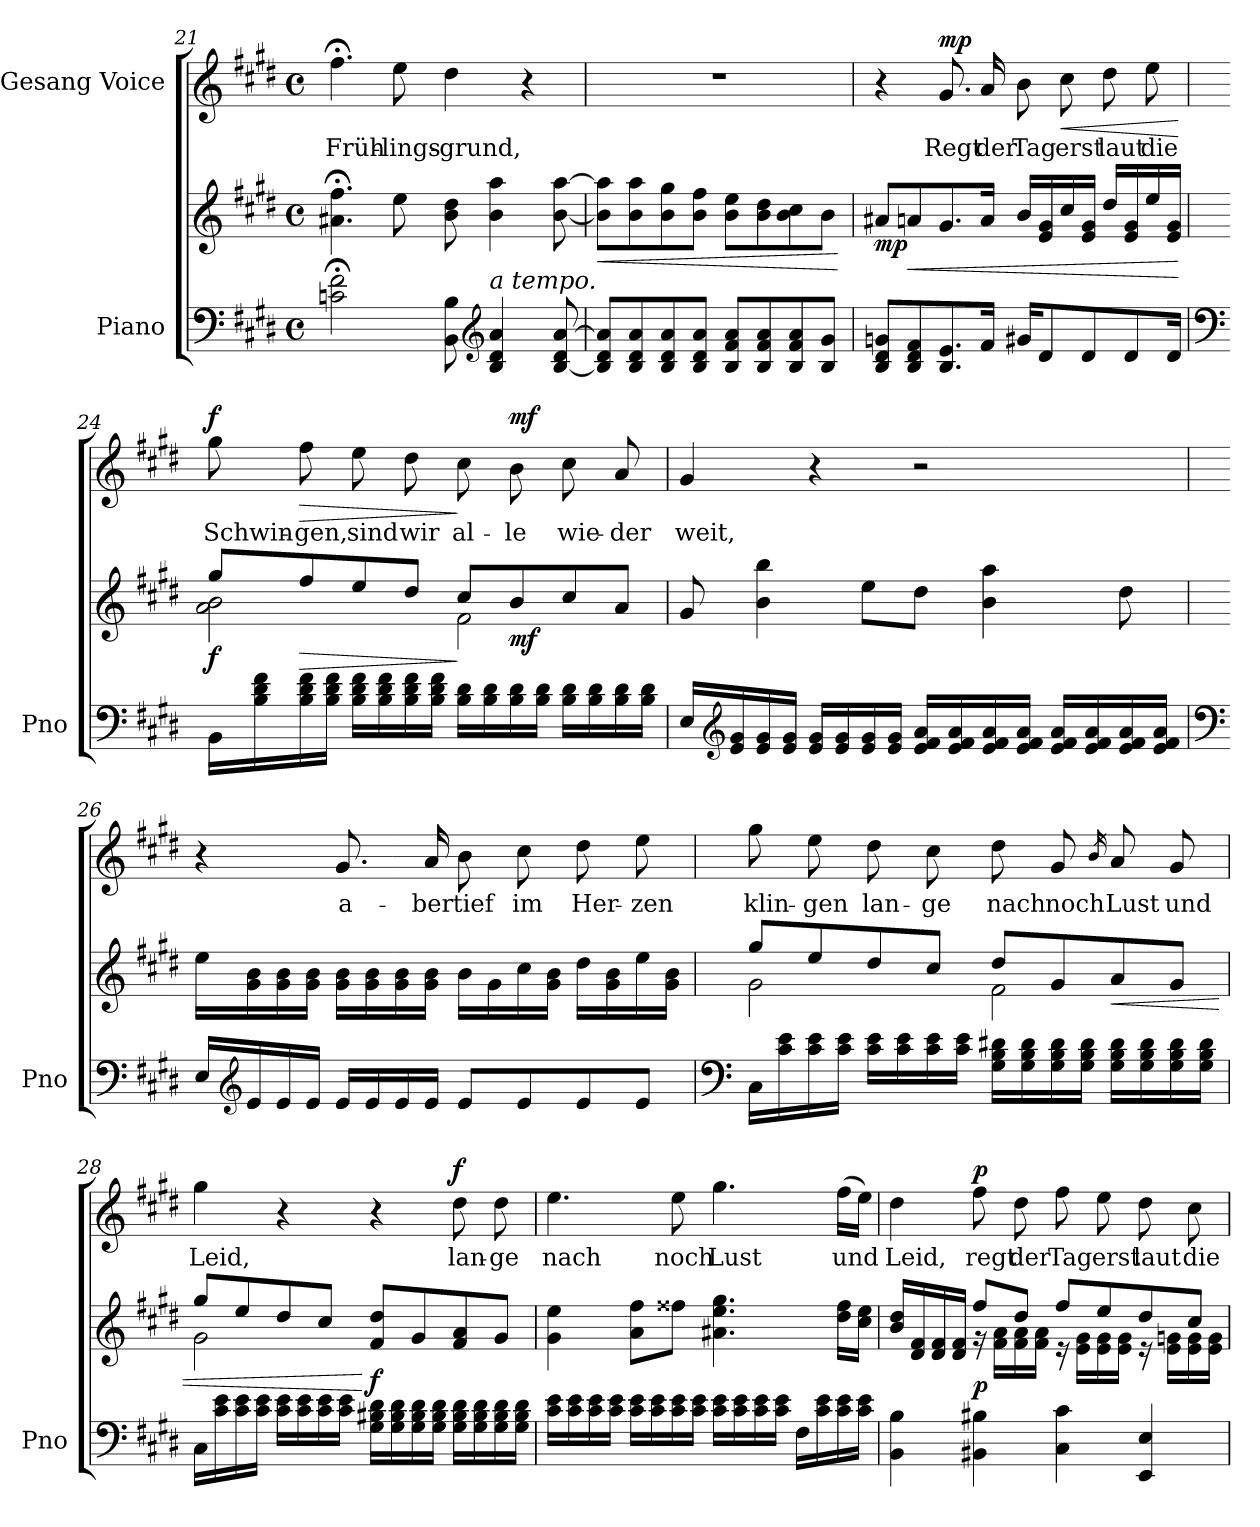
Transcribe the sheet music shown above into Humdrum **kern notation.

**kern	**kern	**dynam	**kern	**text	**dynam
*part2	*part2	*part2	*part1	*part1	*part1
*staff3	*staff2	*staff2/3	*staff1	*staff1	*staff1
*I"Piano	*	*	*I"Gesang Voice	*	*
*I'Pno	*	*	*	*	*
*clefF4	*clefG2	*	*clefG2	*	*
*k[f#c#g#d#]	*k[f#c#g#d#]	*	*k[f#c#g#d#]	*	*
*M4/4	*M4/4	*	*M4/4	*	*
*met(c)	*met(c)	*	*met(c)	*	*
=21	=21	=21	=21	=21	=21
!	!	!	!	!LO:LY:b	!
2cn\; 2f#\;	4.a#X\;< 4.ff#\;<	.	4.ff#;<\	Früh-	.
!	!	!	!	!LO:LY:b	!
.	8ee\	.	8ee\	-lings-	.
!	!	!	!	!LO:LY:b	!
8BB\ 8B\	8b\ 8dd#\	.	4dd#\	-grund,	.
*clefG2	*	*	*	*	*
!LO:TX:a:i:t=a tempo.	!	!	!	!	!
4B/ 4d#/ 4a/	4b\ 4aa\	.	.	.	.
.	.	.	4r	.	.
[8B/ 8d#/ [8a/	[8b\ [8aa\	.	.	.	.
!!LO:LB:g=z
=22	=22	=22	=22	=22	=22
!	!	!LO:HP:b	!	!	!
8B/] 8d#/ 8a/]L	8b\] 8aa\]L	<	1r	.	.
8B/ 8d#/ 8a/	8b\ 8aa\	.	.	.	.
8B/ 8d#/ 8a/	8b\ 8gg#\	.	.	.	.
8B/ 8d#/ 8a/J	8b\ 8ff#\J	.	.	.	.
8B/ 8f#/ 8a/L	8b\ 8ee\L	.	.	.	.
8B/ 8f#/ 8a/	8b\ 8dd#\	.	.	.	.
8B/ 8f#/ 8a/	8b\ 8cc#\	.	.	.	.
8B/ 8g#/J	8b\J	.	.	.	.
.	.	[	.	.	.
=23	=23	=23	=23	=23	=23
!	!	!LO:DY:b	!	!	!
8B/ 8d#/ 8gn/L	8a#X/L	mp	4r	.	.
!	!	!LO:HP:b	!	!	!
8B/ 8d#/ 8f#/	8an/	<	.	.	.
!	!	!	!	!LO:LY:b	!LO:DY:a
8.B/ 8.e/	8.g#/	.	8.g#/	Regt	mp
!	!	!	!	!LO:LY:b	!
16f#/Jk	16a/Jk	.	16a/	der	.
!	!	!	!	!LO:LY:b	!
16g#X/KL	16b/LL	.	8b\	Tag	.
8d#/	16e/ 16g#/	.	.	.	.
!	!	!	!	!LO:LY:b	!LO:HP:b
.	16cc#/	.	8cc#\	erst	<
8d#/	16e/ 16g#/JJ	.	.	.	.
!	!	!	!	!LO:LY:b	!
.	16dd#/LL	.	8dd#\	laut	.
8d#/	16e/ 16g#/	.	.	.	.
!	!	!	!	!LO:LY:b	!
.	16ee/	.	8ee\	die	.
16d#/Jk	16e/ 16g#/JJ	.	.	.	.
.	.	[	.	.	[
=24	=24	=24	=24	=24	=24
*clefF4	*	*	*	*	*
*	*^	*	*	*	*
!	!	!	!LO:DY:b	!	!LO:LY:b	!LO:DY:a
16BB\LL	8gg#/L	2a\ 2b\	f	8gg#\	Schwin-	f
16B\ 16d#\ 16f#\	.	.	.	.	.	.
!	!	!	!LO:HP:b	!	!LO:LY:b	!LO:HP:b
16B\ 16d#\ 16f#\	8ff#/	.	>	8ff#\	-gen,	>
16B\ 16d#\ 16f#\JJ	.	.	.	.	.	.
!	!	!	!	!	!LO:LY:b	!
16B\ 16d#\ 16f#\LL	8ee/	.	.	8ee\	sind	.
16B\ 16d#\ 16f#\	.	.	.	.	.	.
!	!	!	!	!	!LO:LY:b	!
16B\ 16d#\ 16f#\	8dd#/J	.	.	8dd#\	wir	.
16B\ 16d#\ 16f#\JJ	.	.	.	.	.	.
!	!	!	!	!	!LO:LY:b	!
16B\ 16d#\LL	8cc#/L	2f#\	]	8cc#\	al-	]
16B\ 16d#\	.	.	.	.	.	.
!	!	!	!LO:DY:b	!	!LO:LY:b	!LO:DY:a
16B\ 16d#\	8b/	.	mf	8b\	-le	mf
16B\ 16d#\JJ	.	.	.	.	.	.
!	!	!	!	!	!LO:LY:b	!
16B\ 16d#\LL	8cc#/	.	.	8cc#\	wie-	.
16B\ 16d#\	.	.	.	.	.	.
!	!	!	!	!	!LO:LY:b	!
16B\ 16d#\	8a/J	.	.	8a/	-der	.
16B\ 16d#\JJ	.	.	.	.	.	.
*	*v	*v	*	*	*	*
!!LO:LB:g=z
=25	=25	=25	=25	=25	=25
!	!	!	!	!LO:LY:b	!
16E/LL	8g#/	.	4g#/	weit,	.
*clefG2	*	*	*	*	*
16e/ 16g#/	.	.	.	.	.
16e/ 16g#/	4b\ 4bb\	.	.	.	.
16e/ 16g#/JJ	.	.	.	.	.
16e/ 16g#/LL	.	.	4r	.	.
16e/ 16g#/	.	.	.	.	.
16e/ 16g#/	8ee\L	.	.	.	.
16e/ 16g#/JJ	.	.	.	.	.
16e/ 16f#/ 16a/LL	8dd#\J	.	2r	.	.
16e/ 16f#/ 16a/	.	.	.	.	.
16e/ 16f#/ 16a/	4b\ 4aa\	.	.	.	.
16e/ 16f#/ 16a/JJ	.	.	.	.	.
16e/ 16f#/ 16a/LL	.	.	.	.	.
16e/ 16f#/ 16a/	.	.	.	.	.
16e/ 16f#/ 16a/	8dd#\	.	.	.	.
16e/ 16f#/ 16a/JJ	.	.	.	.	.
=26	=26	=26	=26	=26	=26
*clefF4	*	*	*	*	*
16E/LL	16ee\LL	.	4r	.	.
*clefG2	*	*	*	*	*
16e/	16g#\ 16b\	.	.	.	.
16e/	16g#\ 16b\	.	.	.	.
16e/JJ	16g#\ 16b\JJ	.	.	.	.
!	!	!	!	!LO:LY:b	!
16e/LL	16g#\ 16b\LL	.	8.g#/	a-	.
16e/	16g#\ 16b\	.	.	.	.
16e/	16g#\ 16b\	.	.	.	.
!	!	!	!	!LO:LY:b	!
16e/JJ	16g#\ 16b\JJ	.	16a/	-ber	.
!	!	!	!	!LO:LY:b	!
8e/L	16b\LL	.	8b\	tief	.
.	16g#\	.	.	.	.
!	!	!	!	!LO:LY:b	!
8e/	16cc#\	.	8cc#\	im	.
.	16g#\ 16b\JJ	.	.	.	.
!	!	!	!	!LO:LY:b	!
8e/	16dd#\LL	.	8dd#\	Her-	.
.	16g#\ 16b\	.	.	.	.
!	!	!	!	!LO:LY:b	!
8e/J	16ee\	.	8ee\	-zen	.
.	16g#\ 16b\JJ	.	.	.	.
!!LO:LB:g=z
=27	=27	=27	=27	=27	=27
*clefF4	*	*	*	*	*
*	*^	*	*	*	*
!	!	!	!	!	!LO:LY:b	!
16C#\LL	8gg#/L	2g#\	.	8gg#\	klin-	.
16c#\ 16e\	.	.	.	.	.	.
!	!	!	!	!	!LO:LY:b	!
16c#\ 16e\	8ee/	.	.	8ee\	-gen	.
16c#\ 16e\JJ	.	.	.	.	.	.
!	!	!	!	!	!LO:LY:b	!
16c#\ 16e\LL	8dd#/	.	.	8dd#\	lan-	.
16c#\ 16e\	.	.	.	.	.	.
!	!	!	!	!	!LO:LY:b	!
16c#\ 16e\	8cc#/J	.	.	8cc#\	-ge	.
16c#\ 16e\JJ	.	.	.	.	.	.
!	!	!	!	!	!LO:LY:b	!
16G#\ 16B\ 16d#X\LL	8dd#/L	2f#\	.	8dd#\	nach	.
16G#\ 16B\ 16d#\	.	.	.	.	.	.
!	!	!	!	!	!LO:LY:b	!
16G#\ 16B\ 16d#\	8g#/	.	.	8g#/	noch	.
16G#\ 16B\ 16d#\JJ	.	.	.	.	.	.
.	.	.	.	16qb/	.	.
!	!	!	!LO:HP:b	!	!LO:LY:b	!
16G#\ 16B\ 16d#\LL	8a/	.	<	8a/	Lust	.
16G#\ 16B\ 16d#\	.	.	.	.	.	.
!	!	!	!	!	!LO:LY:b	!
16G#\ 16B\ 16d#\	8g#/J	.	.	8g#/	und	.
16G#\ 16B\ 16d#\JJ	.	.	.	.	.	.
=28	=28	=28	=28	=28	=28	=28
!	!	!	!	!	!LO:LY:b	!
16C#\LL	8gg#/L	2g#\	.	4gg#\	Leid,	.
16c#\ 16e\	.	.	.	.	.	.
16c#\ 16e\	8ee/	.	.	.	.	.
16c#\ 16e\JJ	.	.	.	.	.	.
16c#\ 16e\LL	8dd#/	.	.	4r	.	.
16c#\ 16e\	.	.	.	.	.	.
16c#\ 16e\	8cc#/J	.	.	.	.	.
16c#\ 16e\JJ	.	.	.	.	.	.
!	!	!	!LO:DY:n=1:b	!	!	!
16G#\ 16B#X\ 16d#\LL	8f#/ 8dd#/L	2rgyy	[ f	4r	.	.
16G#\ 16B#\ 16d#\	.	.	.	.	.	.
16G#\ 16B#\ 16d#\	8g#/	.	.	.	.	.
16G#\ 16B#\ 16d#\JJ	.	.	.	.	.	.
!	!	!	!	!	!LO:LY:b	!LO:DY:a
16G#\ 16B#\ 16d#\LL	8f#/ 8a/	.	.	8dd#\	lan-	f
16G#\ 16B#\ 16d#\	.	.	.	.	.	.
!	!	!	!	!	!LO:LY:b	!
16G#\ 16B#\ 16d#\	8g#/J	.	.	8dd#\	-ge	.
16G#\ 16B#\ 16d#\JJ	.	.	.	.	.	.
*	*v	*v	*	*	*	*
!!LO:PB:g=z
=29	=29	=29	=29	=29	=29
!	!	!	!	!LO:LY:b	!
16c#\ 16e\LL	4g#\ 4ee\	.	4.ee\	nach	.
16c#\ 16e\	.	.	.	.	.
16c#\ 16e\	.	.	.	.	.
16c#\ 16e\JJ	.	.	.	.	.
16c#\ 16e\LL	8a\ 8ff#\L	.	.	.	.
16c#\ 16e\	.	.	.	.	.
!	!	!	!	!LO:LY:b	!
16c#\ 16e\	8ff##X\J	.	8ee\	noch	.
16c#\ 16e\JJ	.	.	.	.	.
!	!	!	!	!LO:LY:b	!
16c#\ 16e\LL	4.a#X\ 4.ee\ 4.gg#\	.	4.gg#\	Lust	.
16c#\ 16e\	.	.	.	.	.
16c#\ 16e\	.	.	.	.	.
16c#\ 16e\JJ	.	.	.	.	.
16F#\LL	.	.	.	.	.
16c#\ 16e\	.	.	.	.	.
!	!	!	!	!LO:LY:b	!
16c#\ 16e\	16dd#\ 16ff##\LL	.	(16ff#\LL	und	.
16c#\ 16e\JJ	16cc#\ 16ee\JJ	.	16ee\JJ)	.	.
=30	=30	=30	=30	=30	=30
*	*^	*	*	*	*
!	!	!	!	!	!LO:LY:b	!
4BB\ 4B\	16b/ 16dd#/LL	4rgyy	.	4dd#\	Leid,	.
.	16d#/ 16f#/	.	.	.	.	.
.	16d#/ 16f#/	.	.	.	.	.
.	16d#/ 16f#/JJ	.	.	.	.	.
!	!	!	!LO:DY:b	!	!LO:LY:b	!LO:DY:a
4BB#X\ 4B#X\	8ff#/L	16r	p	8ff#\	regt	p
.	.	16f#\ 16a\LL	.	.	.	.
!	!	!	!	!	!LO:LY:b	!
.	8dd#/J	16f#\ 16a\	.	8dd#\	der	.
.	.	16f#\ 16a\JJ	.	.	.	.
!	!	!	!	!	!LO:LY:b	!
4C#\ 4c#\	8ff#/L	16r	.	8ff#\	Tag	.
.	.	16e\ 16g#\LL	.	.	.	.
!	!	!	!	!	!LO:LY:b	!
.	8ee/	16e\ 16g#\	.	8ee\	erst	.
.	.	16e\ 16g#\JJ	.	.	.	.
!	!	!	!	!	!LO:LY:b	!
4EE/ 4E/	8dd#/	16r	.	8dd#\	laut	.
.	.	16e\ 16gn\LL	.	.	.	.
!	!	!	!	!	!LO:LY:b	!
.	8cc#/J	16e\ 16g\	.	8cc#\	die	.
.	.	16e\ 16g\JJ	.	.	.	.
*	*v	*v	*	*	*	*
=	=	=	=	=	=
*-	*-	*-	*-	*-	*-
